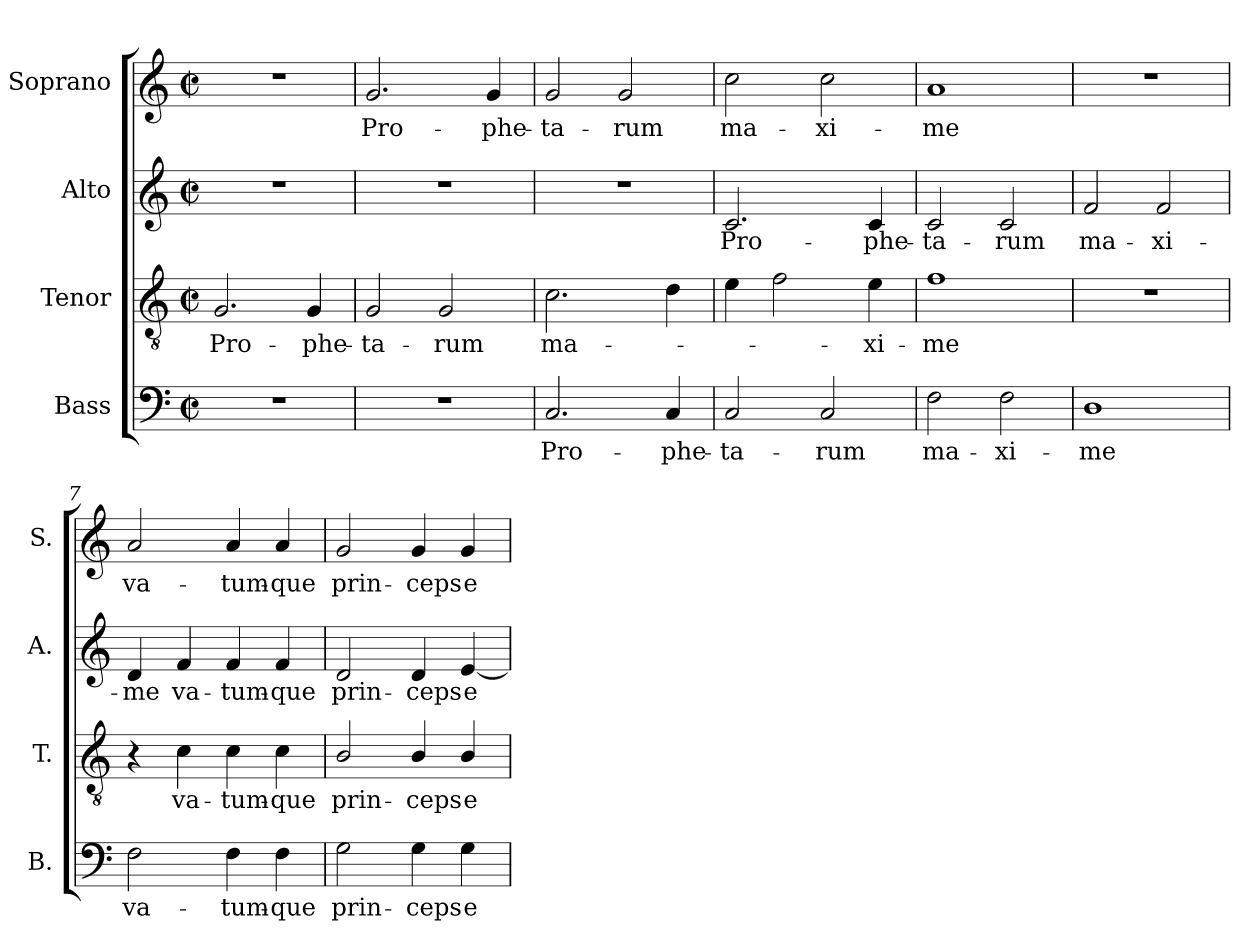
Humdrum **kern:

**kern	**text	**kern	**text	**kern	**text	**kern	**text
*part4	*part4	*part3	*part3	*part2	*part2	*part1	*part1
*staff4	*staff4	*staff3	*staff3	*staff2	*staff2	*staff1	*staff1
*I"Bass	*	*I"Tenor	*	*I"Alto	*	*I"Soprano	*
*I'B.	*	*I'T.	*	*I'A.	*	*I'S.	*
!!LO:PB:g=z
*clefF4	*	*clefGv2	*	*clefG2	*	*clefG2	*
*	*	*ITrd7c12	*	*	*	*	*
*k[]	*	*k[]	*	*k[]	*	*k[]	*
*C:	*	*C:	*	*C:	*	*C:	*
*M2/2	*	*M2/2	*	*M2/2	*	*M2/2	*
*met(c|)	*	*met(c|)	*	*met(c|)	*	*met(c|)	*
=1	=1	=1	=1	=1	=1	=1	=1
!	!	!	!LO:LY:b:color=#000000	!	!	!	!
1r	.	2.GGi/	Pro-	1r	.	1r	.
!	!	!	!LO:LY:b:color=#000000	!	!	!	!
.	.	4GGi/	-phe-	.	.	.	.
=2	=2	=2	=2	=2	=2	=2	=2
!	!	!	!LO:LY:b:color=#000000	!	!	!	!
!	!	!	!	!	!	!	!LO:LY:b:color=#000000
1r	.	2GGi/	-ta-	1r	.	2.gi/	Pro-
!	!	!	!LO:LY:b:color=#000000	!	!	!	!
.	.	2GGi/	-rum	.	.	.	.
!	!	!	!	!	!	!	!LO:LY:b:color=#000000
.	.	.	.	.	.	4gi/	-phe-
=3	=3	=3	=3	=3	=3	=3	=3
!	!LO:LY:b:color=#000000	!	!	!	!	!	!
!	!	!	!LO:LY:b:color=#000000	!	!	!	!
!	!	!	!	!	!	!	!LO:LY:b:color=#000000
2.Ci/	Pro-	2.Ci\	ma-	1r	.	2gi/	-ta-
!	!	!	!	!	!	!	!LO:LY:b:color=#000000
.	.	.	.	.	.	2gi/	-rum
!	!LO:LY:b:color=#000000	!	!	!	!	!	!
4Ci/	-phe-	4Di\	.	.	.	.	.
=4	=4	=4	=4	=4	=4	=4	=4
!	!LO:LY:b:color=#000000	!	!	!	!	!	!
!	!	!	!	!	!LO:LY:b:color=#000000	!	!
!	!	!	!	!	!	!	!LO:LY:b:color=#000000
2Ci/	-ta-	4Ei\	.	2.ci/	Pro-	2cci\	ma-
.	.	2Fi\	.	.	.	.	.
!	!LO:LY:b:color=#000000	!	!	!	!	!	!
!	!	!	!	!	!	!	!LO:LY:b:color=#000000
2Ci/	-rum	.	.	.	.	2cci\	-xi-
!	!	!	!LO:LY:b:color=#000000	!	!	!	!
!	!	!	!	!	!LO:LY:b:color=#000000	!	!
.	.	4Ei\	-xi-	4ci/	-phe-	.	.
=5	=5	=5	=5	=5	=5	=5	=5
!	!LO:LY:b:color=#000000	!	!	!	!	!	!
!	!	!	!LO:LY:b:color=#000000	!	!	!	!
!	!	!	!	!	!LO:LY:b:color=#000000	!	!
!	!	!	!	!	!	!	!LO:LY:b:color=#000000
2Fi\	ma-	1Fi	-me	2ci/	-ta-	1ai	-me
!	!LO:LY:b:color=#000000	!	!	!	!	!	!
!	!	!	!	!	!LO:LY:b:color=#000000	!	!
2Fi\	-xi-	.	.	2ci/	-rum	.	.
=6	=6	=6	=6	=6	=6	=6	=6
!	!LO:LY:b:color=#000000	!	!	!	!	!	!
!	!	!	!	!	!LO:LY:b:color=#000000	!	!
1Di	-me	1r	.	2fi/	ma-	1r	.
!	!	!	!	!	!LO:LY:b:color=#000000	!	!
.	.	.	.	2fi/	-xi-	.	.
=7	=7	=7	=7	=7	=7	=7	=7
!	!LO:LY:b:color=#000000	!	!	!	!	!	!
!	!	!	!	!	!LO:LY:b:color=#000000	!	!
!	!	!	!	!	!	!	!LO:LY:b:color=#000000
2Fi\	va-	4r	.	4di/	-me	2ai/	va-
!	!	!	!LO:LY:b:color=#000000	!	!	!	!
!	!	!	!	!	!LO:LY:b:color=#000000	!	!
.	.	4Ci\	va-	4fi/	va-	.	.
!	!LO:LY:b:color=#000000	!	!	!	!	!	!
!	!	!	!LO:LY:b:color=#000000	!	!	!	!
!	!	!	!	!	!LO:LY:b:color=#000000	!	!
!	!	!	!	!	!	!	!LO:LY:b:color=#000000
4Fi\	-tum-	4Ci\	-tum-	4fi/	-tum-	4ai/	-tum-
!	!LO:LY:b:color=#000000	!	!	!	!	!	!
!	!	!	!LO:LY:b:color=#000000	!	!	!	!
!	!	!	!	!	!LO:LY:b:color=#000000	!	!
!	!	!	!	!	!	!	!LO:LY:b:color=#000000
4Fi\	-que	4Ci\	-que	4fi/	-que	4ai/	-que
!!LO:LB:g=z
=8	=8	=8	=8	=8	=8	=8	=8
!	!LO:LY:b:color=#000000	!	!	!	!	!	!
!	!	!	!LO:LY:b:color=#000000	!	!	!	!
!	!	!	!	!	!LO:LY:b:color=#000000	!	!
!	!	!	!	!	!	!	!LO:LY:b:color=#000000
2Gi\	prin-	2BBi/	prin-	2di/	prin-	2gi/	prin-
!	!LO:LY:b:color=#000000	!	!	!	!	!	!
!	!	!	!LO:LY:b:color=#000000	!	!	!	!
!	!	!	!	!	!LO:LY:b:color=#000000	!	!
!	!	!	!	!	!	!	!LO:LY:b:color=#000000
4Gi\	-ceps	4BBi/	-ceps	4di/	-ceps	4gi/	-ceps
!	!LO:LY:b:color=#000000	!	!	!	!	!	!
!	!	!	!LO:LY:b:color=#000000	!	!	!	!
!	!	!	!	!	!LO:LY:b:color=#000000	!	!
!	!	!	!	!	!	!	!LO:LY:b:color=#000000
4Gi\	e-	4BBi/	e-	[4ei/	e-	4gi/	e-
=	=	=	=	=	=	=	=
*-	*-	*-	*-	*-	*-	*-	*-
